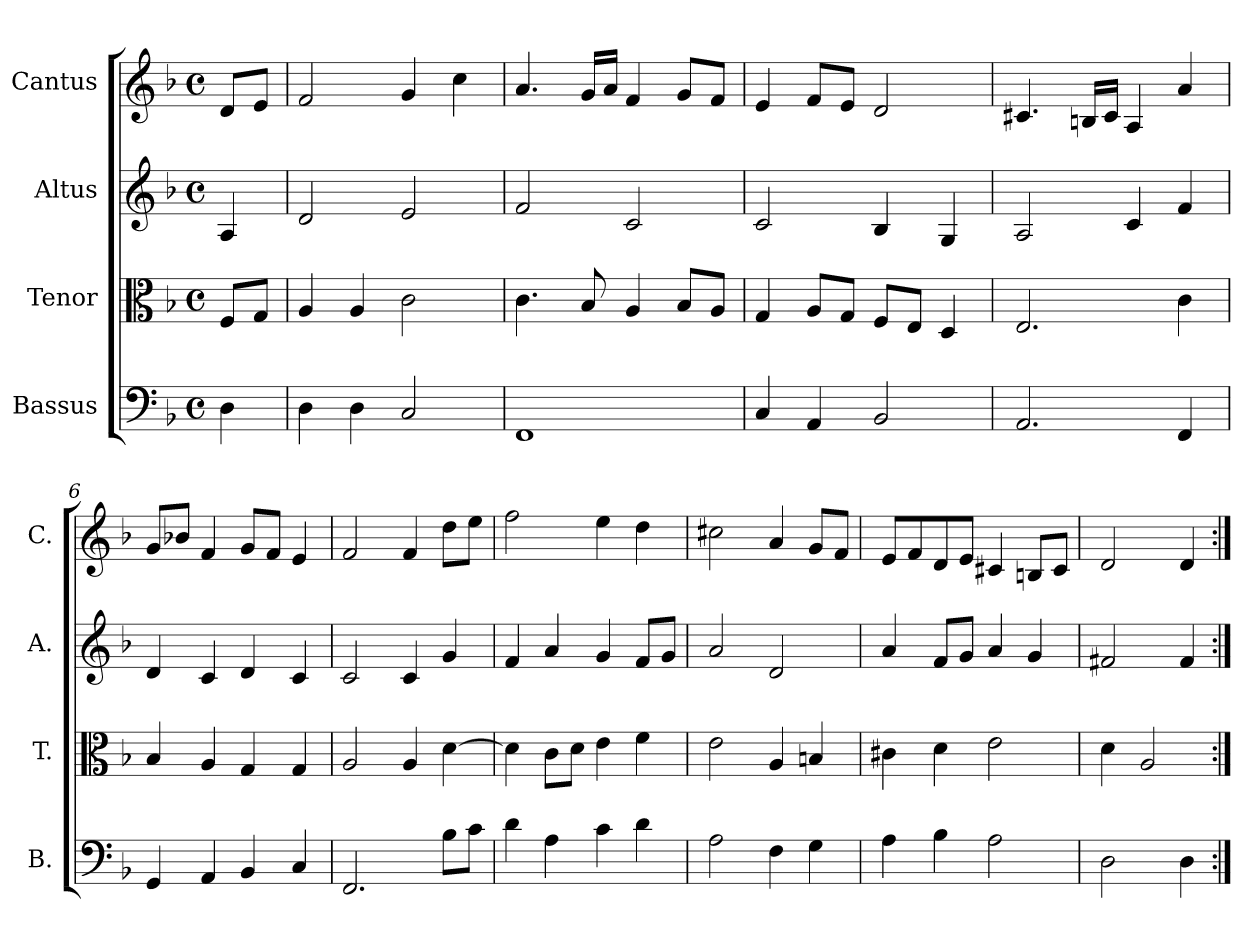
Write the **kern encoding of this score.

**kern	**kern	**kern	**kern
*part4	*part3	*part2	*part1
*staff4	*staff3	*staff2	*staff1
*I"Bassus	*I"Tenor	*I"Altus	*I"Cantus
*I'B.	*I'T.	*I'A.	*I'C.
*clefF4	*clefC3	*clefG2	*clefG2
*k[b-]	*k[b-]	*k[b-]	*k[b-]
*F:	*F:	*F:	*F:
*M4/4	*M4/4	*M4/4	*M4/4
*met(c)	*met(c)	*met(c)	*met(c)
=1	=1	=1	=1
4D\	8F/L	4A/	8d/L
.	8G/J	.	8e/J
=2	=2	=2	=2
4D\	4A/	2d/	2f/
4D\	4A/	.	.
2C/	2c\	2e/	4g/
.	.	.	4cc\
=3	=3	=3	=3
1FF/	4.c\	2f/	4.a/
.	8B-/	.	16g/LL
.	.	.	16a/JJ
.	4A/	2c/	4f/
.	8B-/L	.	8g/L
.	8A/J	.	8f/J
=4	=4	=4	=4
4C/	4G/	2c/	4e/
4AA/	8A/L	.	8f/L
.	8G/J	.	8e/J
2BB-/	8F/L	4B-/	2d/
.	8E/J	.	.
.	4D/	4G/	.
=5	=5	=5	=5
2.AA/	2.E/	2A/	4.c#X/
.	.	.	16Bn/LL
.	.	.	16c#/JJ
.	.	4c/	4A/
4FF/	4c\	4f/	4a/
=6	=6	=6	=6
4GG/	4B-/	4d/	8g/L
.	.	.	8b-X/J
4AA/	4A/	4c/	4f/
4BB-/	4G/	4d/	8g/L
.	.	.	8f/J
4C/	4G/	4c/	4e/
=7	=7	=7	=7
2.FF/	2A/	2c/	2f/
.	4A/	4c/	4f/
8B-\L	[4d\	4g/	8dd\L
8c\J	.	.	8ee\J
=8	=8	=8	=8
4d\	4d\]	4f/	2ff\
4A\	8c\L	4a/	.
.	8d\J	.	.
4c\	4e\	4g/	4ee\
4d\	4f\	8f/L	4dd\
.	.	8g/J	.
=9	=9	=9	=9
2A\	2e\	2a/	2cc#X\
4F\	4A/	2d/	4a/
4G\	4Bn/	.	8g/L
.	.	.	8f/J
=10	=10	=10	=10
4A\	4c#X\	4a/	8e/L
.	.	.	8f/
4B-\	4d\	8f/L	8d/
.	.	8g/J	8e/J
2A\	2e\	4a/	4c#X/
.	.	4g/	8Bn/L
.	.	.	8c#/J
=11	=11	=11	=11
2D\	4d\	2f#X/	2d/
.	2A/	.	.
4D\	.	4f#/	4d/
=:|!	=:|!	=:|!	=:|!
*-	*-	*-	*-
